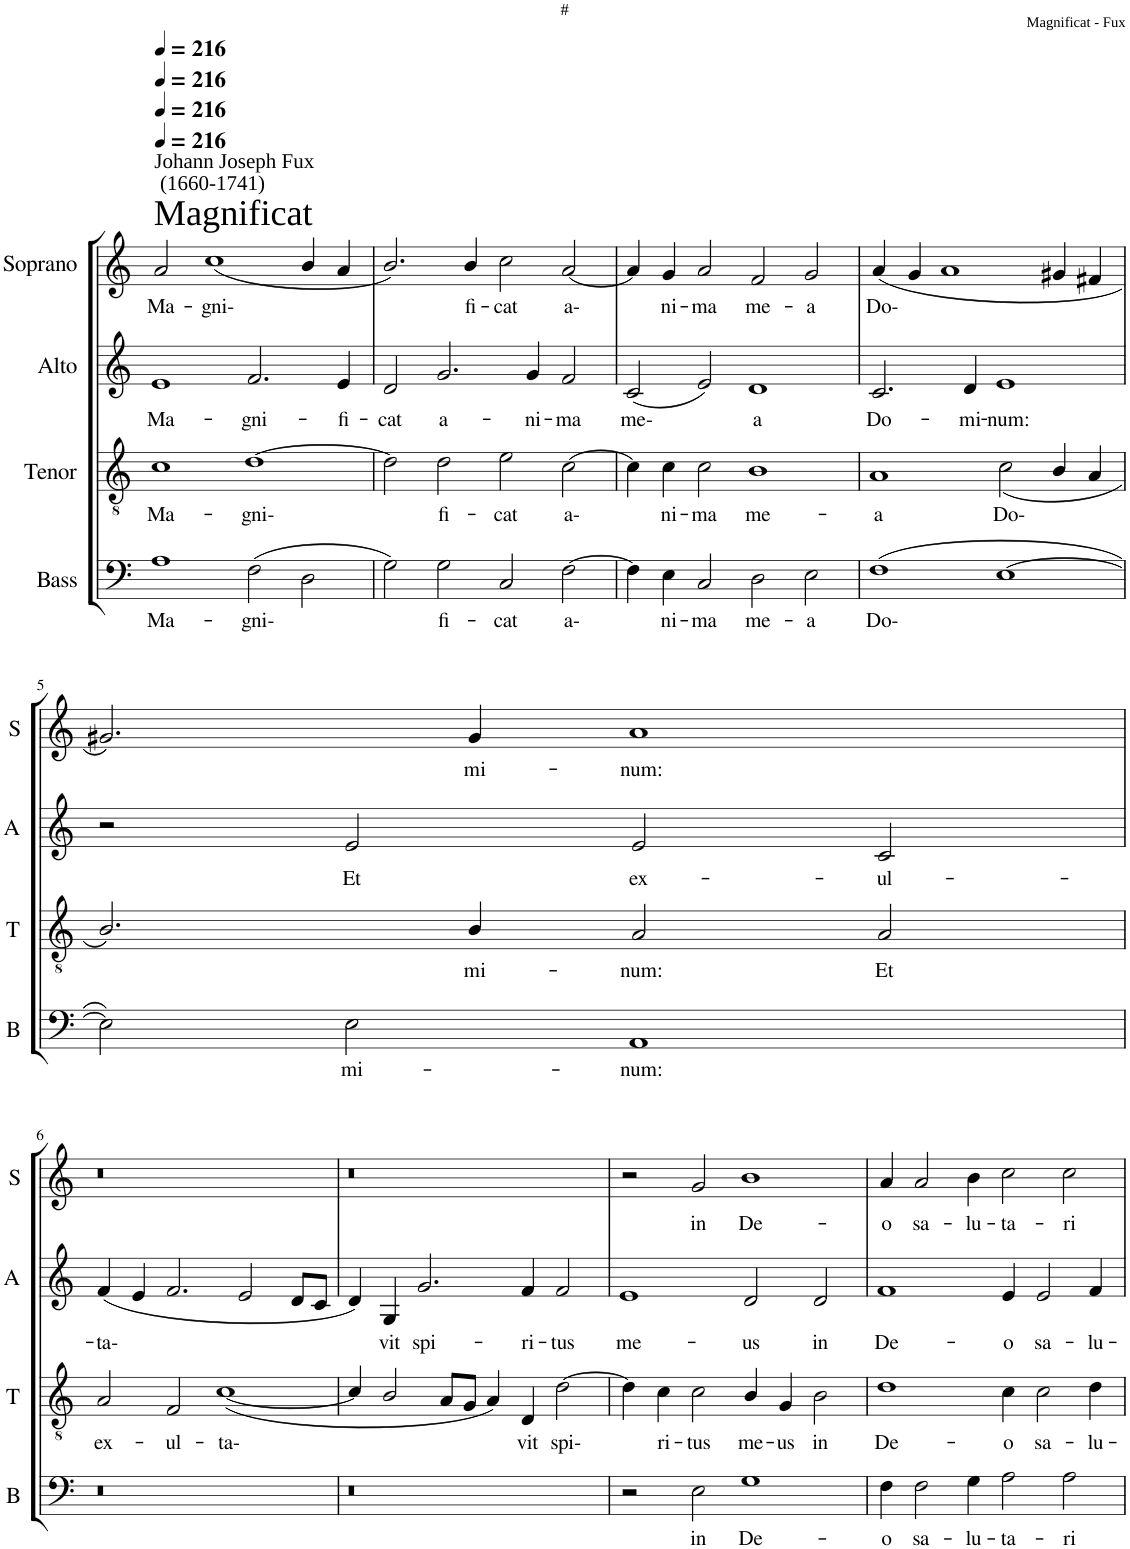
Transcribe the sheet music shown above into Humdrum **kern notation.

**kern	**text	**kern	**text	**kern	**text	**kern	**text
*part4	*part4	*part3	*part3	*part2	*part2	*part1	*part1
*staff4	*staff4	*staff3	*staff3	*staff2	*staff2	*staff1	*staff1
*I"Bass	*	*I"Tenor	*	*I"Alto	*	*I"Soprano	*
*I'B	*	*I'T	*	*I'A	*	*I'S	*
*clefF4	*	*clefGv2	*	*clefG2	*	*clefG2	*
*k[]	*	*k[]	*	*k[]	*	*k[]	*
*MM216	*	*MM216	*	*MM216	*	*MM216	*
=1	=1	=1	=1	=1	=1	=1	=1
!	!	!	!	!	!	!LO:TX:a:t=Magnificat	!
!	!	!	!	!	!	!LO:TX:a:t=Johann Joseph Fux	!
!	!	!	!	!	!	!LO:TX:a:t=(1660-1741)	!
!	!LO:LY:b	!	!LO:LY:b	!	!LO:LY:b	!	!LO:LY:b
1A	Ma-	1c	Ma-	1e	Ma-	2a/	Ma-
!	!	!	!	!	!	!	!LO:LY:b
.	.	.	.	.	.	(<[2cc	-gni-
!	!LO:LY:b	!	!LO:LY:b	!	!LO:LY:b	!	!
(>2F\	-gni-	[1d	-gni-	2.f/	-gni-	2ryy	.
2D\	.	.	.	.	.	4b/	.
!	!	!	!	!	!LO:LY:b	!	!
.	.	.	.	4e/	-fi-	4a/	.
=2	=2	=2	=2	=2	=2	=2	=2
!	!	!	!	!	!LO:LY:b	!	!
2G\)	.	2d\]	.	2d/	-cat	2.b/)	.
!	!LO:LY:b	!	!LO:LY:b	!	!LO:LY:b	!	!
2G\	fi-	2d\	fi-	[2g/	a-	.	.
.	.	.	.	.	.	2cc]	.
!	!LO:LY:b	!	!LO:LY:b	!	!	!	!
2C/	-cat	2e\	-cat	4ryy	.	.	.
!	!	!	!	!	!LO:LY:b	!	!LO:LY:b
.	.	.	.	4g/	-ni-	4b/	fi-
!	!LO:LY:b	!	!LO:LY:b	!	!LO:LY:b	!	!LO:LY:b
[2F\	a-	[2c\	a-	2f/	-ma	2cc\	-cat
!	!	!	!	!	!	!	!LO:LY:b
2ryy	.	2ryy	.	2ryy	.	[2a/	a-
=3	=3	=3	=3	=3	=3	=3	=3
!	!	!	!	!	!LO:LY:b	!	!
4F\]	.	4c\]	.	(<2c/	me-	4a/]	.
!	!LO:LY:b	!	!LO:LY:b	!	!	!	!LO:LY:b
4E\	ni-	4c\	ni-	.	.	4g/	ni-
!	!LO:LY:b	!	!LO:LY:b	!	!	!	!LO:LY:b
2C/	-ma	2c\	-ma	4g/]	.	2a/	-ma
.	.	.	.	2e/)	.	.	.
!	!LO:LY:b	!	!LO:LY:b	!	!	!	!LO:LY:b
2D\	me-	1B	me-	.	.	2f/	me-
!	!	!	!	!	!LO:LY:b	!	!
.	.	.	.	1d	a	.	.
!	!LO:LY:b	!	!	!	!	!	!LO:LY:b
2E\	-a	.	.	.	.	2g/	-a
4ryy	.	4ryy	.	.	.	4ryy	.
=4	=4	=4	=4	=4	=4	=4	=4
!	!LO:LY:b	!	!LO:LY:b	!	!LO:LY:b	!	!LO:LY:b
(>1F	Do-	1A	-a	2.c/	Do-	(<4a/	Do-
.	.	.	.	.	.	4g/	.
.	.	.	.	.	.	[2a	.
!	!	!	!	!	!LO:LY:b	!	!
.	.	.	.	4d/	-mi-	.	.
!	!	!	!LO:LY:b	!	!LO:LY:b	!	!
[1E	.	(<2c\	Do-	1e	-num:	2ryy	.
.	.	4B/	.	.	.	4g#X/	.
.	.	4A/	.	.	.	4f#X/	.
!!LO:LB:g=z
=5	=5	=5	=5	=5	=5	=5	=5
2E\])	.	2.B/)	.	2r	.	2.g#X/)	.
!	!LO:LY:b	!	!	!	!LO:LY:b	!	!
2E\	mi-	.	.	2e/	Et	.	.
!	!	!	!LO:LY:b	!	!	!	!
.	.	4B/	mi-	.	.	2a]	.
!	!LO:LY:b	!	!LO:LY:b	!	!LO:LY:b	!	!
1AA	-num:	2A/	-num:	2e/	ex-	.	.
!	!	!	!	!	!	!	!LO:LY:b
.	.	.	.	.	.	4g#/	mi-
!	!	!	!LO:LY:b	!	!LO:LY:b	!	!LO:LY:b
.	.	2A/	Et	2c/	-ul-	1a	-num:
2ryy	.	2ryy	.	2ryy	.	.	.
!!LO:LB:g=z
=6	=6	=6	=6	=6	=6	=6	=6
!	!	!	!LO:LY:b	!	!LO:LY:b	!	!
1r	.	2A/	ex-	(<4f/	-ta-	1r	.
.	.	.	.	4e/	.	.	.
!	!	!	!LO:LY:b	!	!	!	!
.	.	2F/	-ul-	[2f/	.	.	.
!	!	!	!LO:LY:b	!	!	!	!
1ryy	.	(<[1c	-ta-	4ryy	.	1ryy	.
.	.	.	.	2e/	.	.	.
.	.	.	.	8d/L	.	.	.
.	.	.	.	8c/J	.	.	.
=7	=7	=7	=7	=7	=7	=7	=7
1r	.	4c/]	.	4d/)	.	1r	.
.	.	2B/	.	4f/]	.	.	.
!	!	!	!	!	!LO:LY:b	!	!
.	.	.	.	4G/	vit	.	.
!	!	!	!	!	!LO:LY:b	!	!
.	.	8A/L	.	[2g/	spi-	.	.
.	.	8G/J	.	.	.	.	.
1ryy	.	4A/)	.	.	.	1ryy	.
!	!	!	!LO:LY:b	!	!LO:LY:b	!	!
.	.	4D/	vit	4f/	-ri-	.	.
!	!	!	!LO:LY:b	!	!LO:LY:b	!	!
.	.	[2d\	spi-	2f/	-tus	.	.
=8	=8	=8	=8	=8	=8	=8	=8
!	!	!	!	!	!LO:LY:b	!	!
2r	.	4d\]	.	1e	me-	2r	.
!	!	!	!LO:LY:b	!	!	!	!
.	.	4c\	ri-	.	.	.	.
!	!LO:LY:b	!	!LO:LY:b	!	!	!	!LO:LY:b
2E\	in	2c\	-tus	.	.	2g/	in
!	!LO:LY:b	!	!LO:LY:b	!	!	!	!LO:LY:b
1G	De-	4B/	me-	4g/]	.	1b	De-
!	!	!	!LO:LY:b	!	!LO:LY:b	!	!
.	.	4G/	-us	2d/	-us	.	.
!	!	!	!LO:LY:b	!	!	!	!
.	.	2B\	in	.	.	.	.
!	!	!	!	!	!LO:LY:b	!	!
.	.	.	.	2d/	in	.	.
4ryy	.	4ryy	.	.	.	4ryy	.
=9	=9	=9	=9	=9	=9	=9	=9
!	!LO:LY:b	!	!LO:LY:b	!	!LO:LY:b	!	!LO:LY:b
4F\	-o	1d	De-	1f	De-	4a/	-o
!	!LO:LY:b	!	!	!	!	!	!LO:LY:b
2F\	sa-	.	.	.	.	2a/	sa-
!	!LO:LY:b	!	!	!	!	!	!LO:LY:b
4G\	-lu-	.	.	.	.	4b\	-lu-
!	!LO:LY:b	!	!LO:LY:b	!	!LO:LY:b	!	!LO:LY:b
2A\	-ta-	4c\	-o	4e/	-o	2cc\	-ta-
!	!	!	!LO:LY:b	!	!LO:LY:b	!	!
.	.	2c\	sa-	2e/	sa-	.	.
!	!LO:LY:b	!	!	!	!	!	!LO:LY:b
2A\	-ri	.	.	.	.	2cc\	-ri
!	!	!	!LO:LY:b	!	!LO:LY:b	!	!
.	.	4d\	-lu-	4f/	-lu-	.	.
=	=	=	=	=	=	=	=
*-	*-	*-	*-	*-	*-	*-	*-
